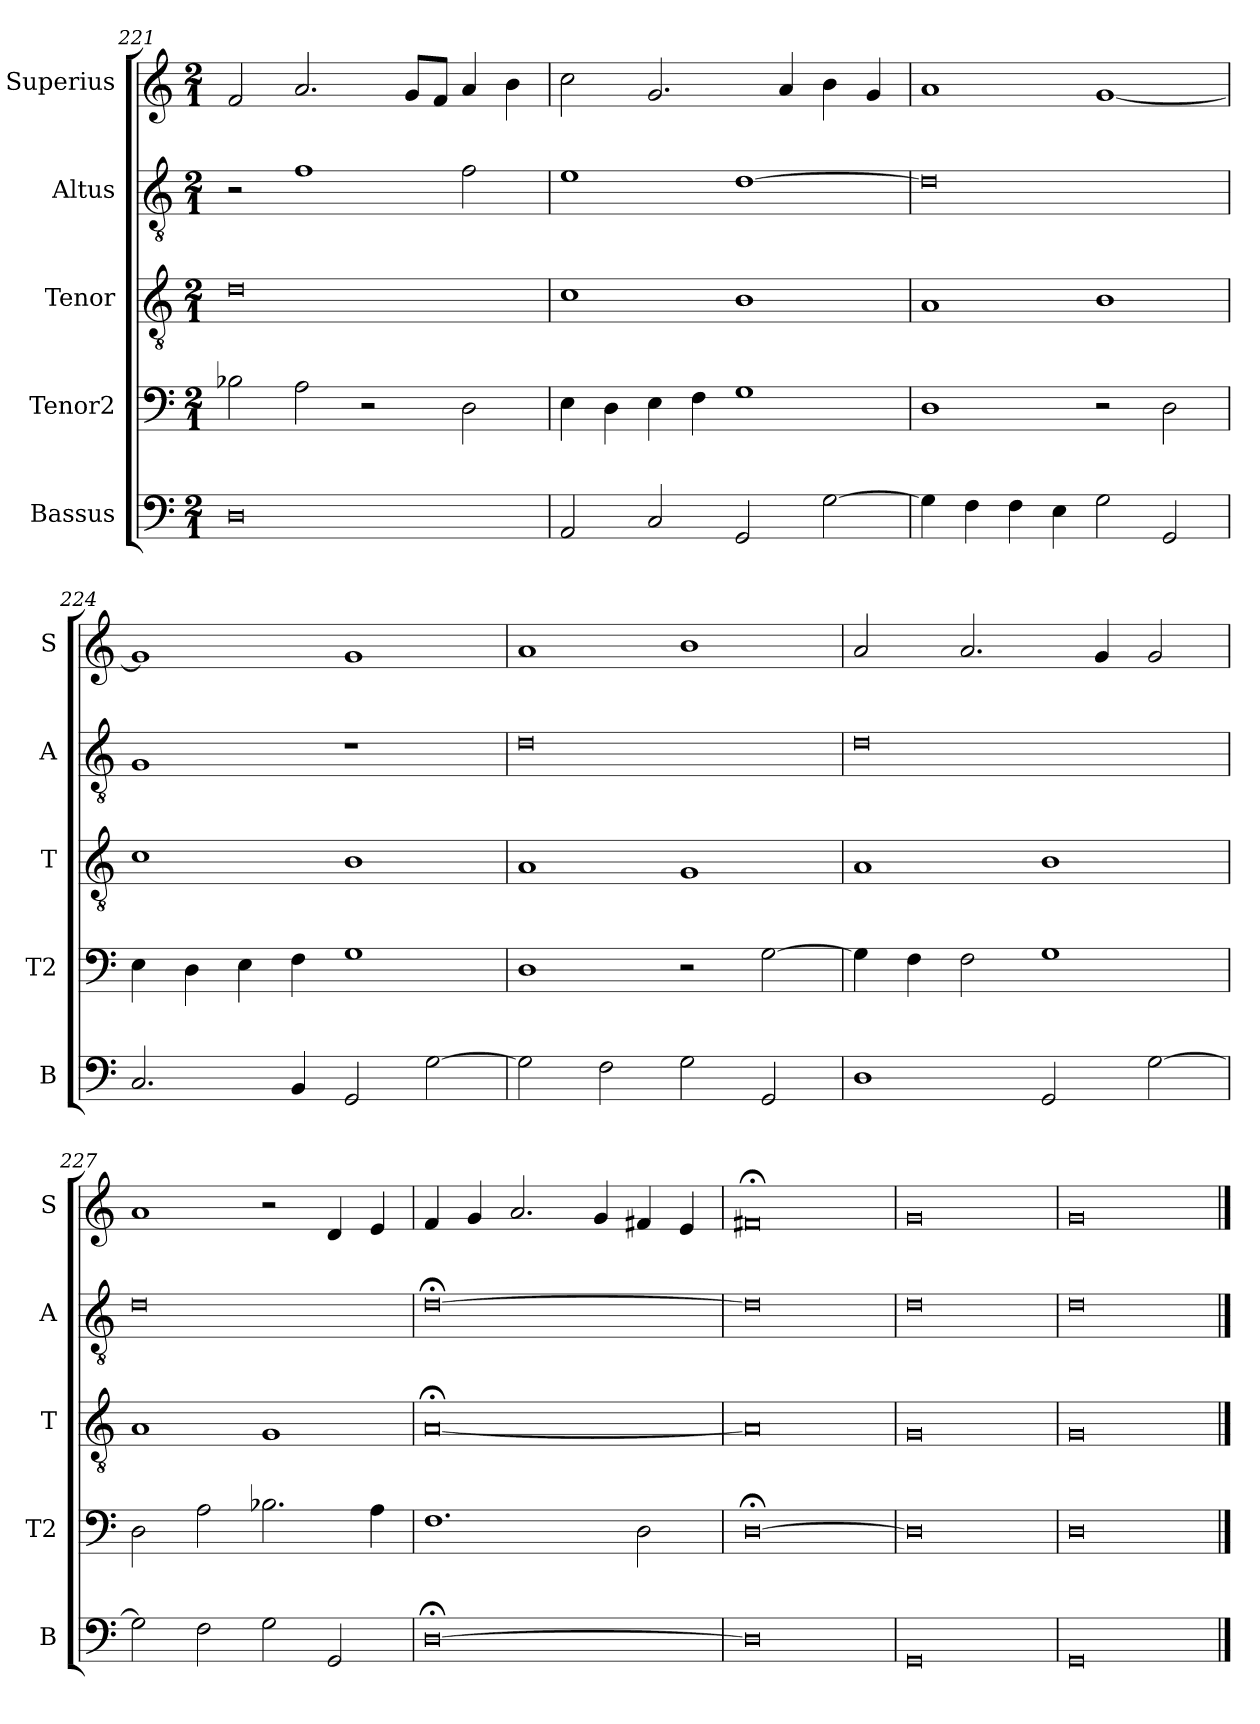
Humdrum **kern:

**kern	**kern	**kern	**kern	**kern
*part5	*part4	*part3	*part2	*part1
*staff5	*staff4	*staff3	*staff2	*staff1
*I"Bassus	*I"Tenor2	*I"Tenor	*I"Altus	*I"Superius
*I'B	*I'T2	*I'T	*I'A	*I'S
*clefF4	*clefF4	*clefGv2	*clefGv2	*clefG2
*k[]	*k[]	*k[]	*k[]	*k[]
*M2/1	*M2/1	*M2/1	*M2/1	*M2/1
=221	=221	=221	=221	=221
0D	2B-X\	0d	2r	2f/
.	2A\	.	1f	2.a/
.	2r	.	.	.
.	.	.	.	8g/L
.	.	.	.	8f/J
.	2D\	.	2f\	4a/
.	.	.	.	4b\
=222	=222	=222	=222	=222
2AA/	4E\	1c	1e	2cc\
.	4D\	.	.	.
2C/	4E\	.	.	2.g/
.	4F\	.	.	.
2GG/	1G	1B	[1d	.
.	.	.	.	4a/
[2G\	.	.	.	4b\
.	.	.	.	4g/
=223	=223	=223	=223	=223
4G\]	1D	1A	0d]	1a
4F\	.	.	.	.
4F\	.	.	.	.
4E\	.	.	.	.
2G\	2r	1B	.	[1g
2GG/	2D\	.	.	.
=224	=224	=224	=224	=224
2.C/	4E\	1c	1G	1g]
.	4D\	.	.	.
.	4E\	.	.	.
4BB/	4F\	.	.	.
2GG/	1G	1B	1r	1g
[2G\	.	.	.	.
=225	=225	=225	=225	=225
2G\]	1D	1A	0d	1a
2F\	.	.	.	.
2G\	2r	1G	.	1b
2GG/	[2G\	.	.	.
=226	=226	=226	=226	=226
1D	4G\]	1A	0d	2a/
.	4F\	.	.	.
.	2F\	.	.	2.a/
2GG/	1G	1B	.	.
.	.	.	.	4g/
[2G\	.	.	.	2g/
=227	=227	=227	=227	=227
2G\]	2D\	1A	0d	1a
2F\	2A\	.	.	.
2G\	2.B-X\	1G	.	2r
2GG/	.	.	.	4d/
.	4A\	.	.	4e/
=228	=228	=228	=228	=228
[0D;<	1.F	[0A;<	[0d;<	4f/
.	.	.	.	4g/
.	.	.	.	2.a/
.	.	.	.	4g/
.	2D\	.	.	4f#X/
.	.	.	.	4e/
=229	=229	=229	=229	=229
0D]	[0D;<	0A]	0d]	0f#X;<
=230	=230	=230	=230	=230
0GG	0D]	0G	0d	0g
=231	=231	=231	=231	=231
0GG	0D	0G	0d	0g
==	==	==	==	==
*-	*-	*-	*-	*-
